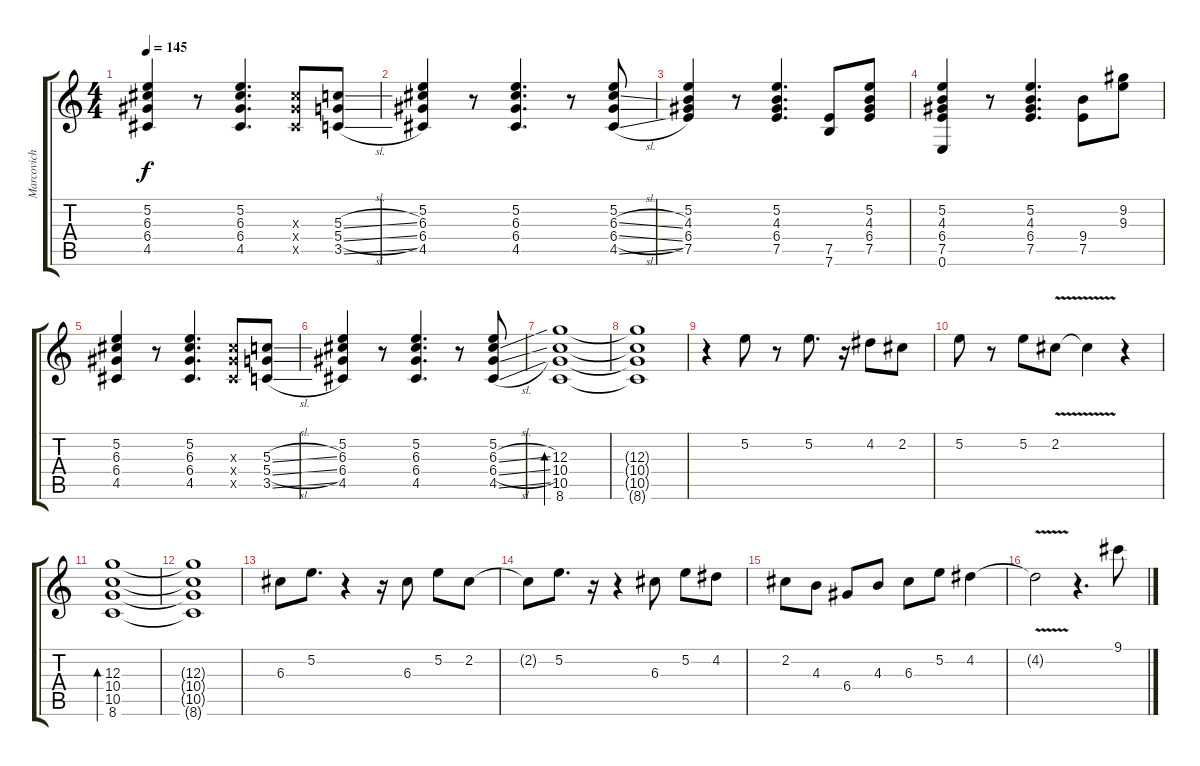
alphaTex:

\track ("Marcovich" "Marcovich") {instrument distortionguitar}
\staff {score tabs}
\tuning (E4 B3 G3 D3 A2 E2) {hide}
\ts (4 4)
\tempo 145
\clef g2
\ks c
(5.2 6.3 6.4 4.5).4{dy f} r.8 (5.2 6.3 6.4 4.5).4{d} (6.3{x} 6.4{x} 4.5{x}).8 (5.3{sl} 5.4{sl} 3.5{sl}).8 |
(5.2 6.3 6.4 4.5).4 r.8 (5.2 6.3 6.4 4.5).4{d} r.8 (5.2 6.3{sl} 6.4{sl} 4.5{sl}).8 |
(5.2 4.3 6.4 7.5).4 r.8 (5.2 4.3 6.4 7.5).4{d} (7.5 7.6).8 (5.2 4.3 6.4 7.5).8 |
(5.2 4.3 6.4 7.5 0.6).4 r.8 (5.2 4.3 6.4 7.5).4{d} (9.4 7.5).8 (9.2 9.3).8 |
(5.2 6.3 6.4 4.5).4 r.8 (5.2 6.3 6.4 4.5).4{d} (6.3{x} 6.4{x} 4.5{x}).8 (5.3{sl} 5.4{sl} 3.5{sl}).8 |
(5.2 6.3 6.4 4.5).4 r.8 (5.2 6.3 6.4 4.5).4{d} r.8 (5.2 6.3{sl} 6.4{sl} 4.5{sl}).8 |
(12.3 10.4 10.5 8.6).1{bd 480 volume 8} |
(12.3{t} 10.4{t} 10.5{t} 8.6{t}).1 |
r.4{volume 12} 5.2.8 r.8 5.2.8{d} r.16 4.2.8 2.2.8 |
5.2.8 r.8 5.2.8 2.2{v}.8 2.2{t}.4 r.4 |
(12.3 10.4 10.5 8.6).1{bd 480 volume 8} |
(12.3{t} 10.4{t} 10.5{t} 8.6{t}).1 |
6.3.8 5.2.8{d} r.4 r.16 6.3.8 5.2.8 2.2.8 |
2.2{t}.8 5.2.8{d} r.16 r.4 6.3.8 5.2.8 4.2.8 |
2.2.8 4.3.8 6.4.8 4.3.8 6.3.8 5.2.8 4.2.4 |
4.2{v t}.2 r.4{d} 9.1.8
